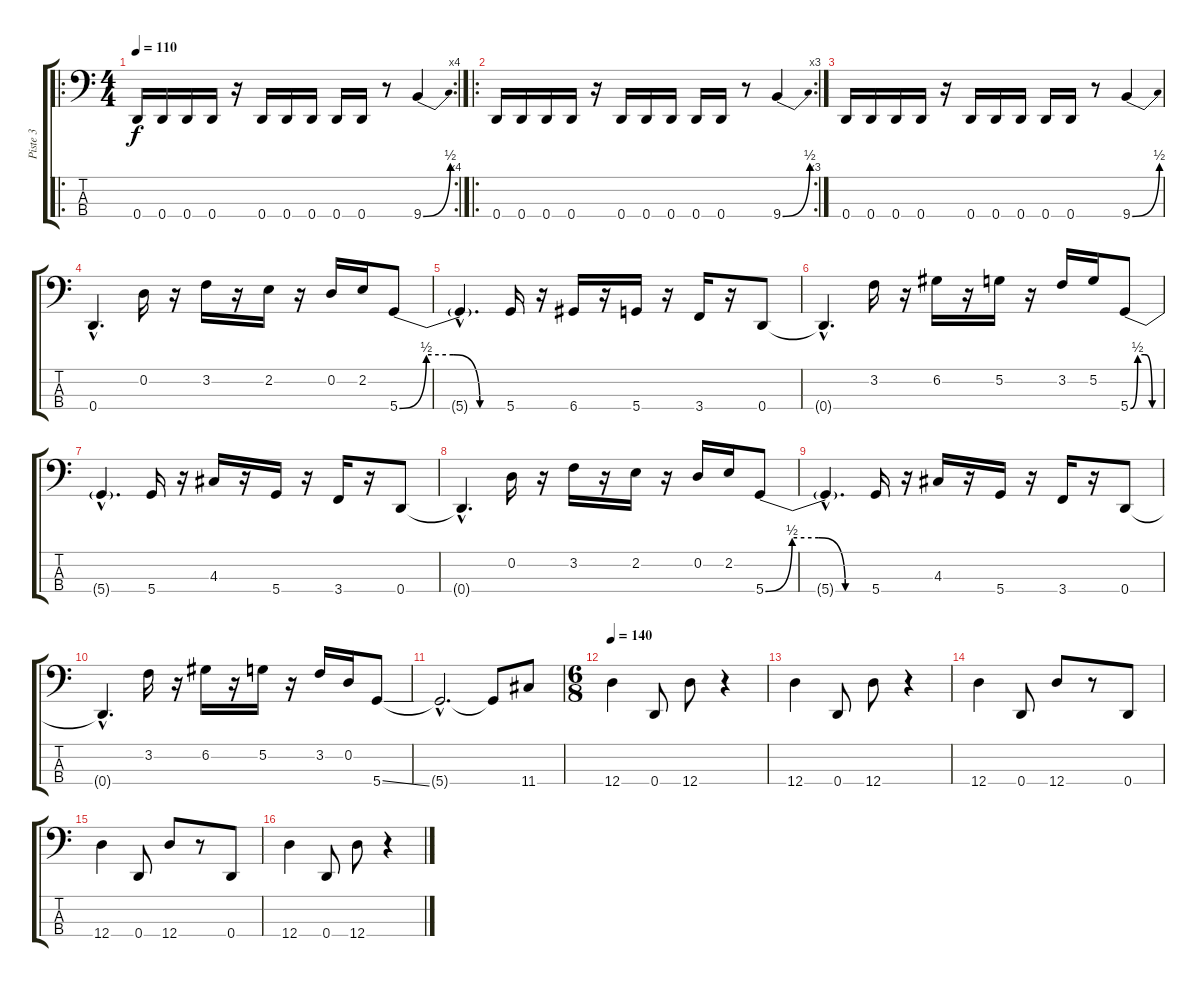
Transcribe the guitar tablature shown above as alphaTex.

\track ("Piste 3" "Piste 3") {instrument electricbassfinger}
\staff {score tabs}
\tuning (G2 D2 A1 D1) {hide}
\ro
\rc 4
\ts (4 4)
\tempo 110
\clef f4
\ks c
0.4.16{dy f} 0.4.16 0.4.16 0.4.16 r.16 0.4.16 0.4.16 0.4.16 0.4.16 0.4.16 r.8 9.4{be (bend 0 0 60 2)}.4 |
\ro
\rc 3
0.4.16 0.4.16 0.4.16 0.4.16 r.16 0.4.16 0.4.16 0.4.16 0.4.16 0.4.16 r.8 9.4{be (bend 0 0 60 2)}.4 |
0.4.16 0.4.16 0.4.16 0.4.16 r.16 0.4.16 0.4.16 0.4.16 0.4.16 0.4.16 r.8 9.4{be (bend 0 0 60 2)}.4 |
0.4{hac}.4{d} 0.2.16 r.16 3.2.16 r.16 2.2.16 r.16 0.2.16 2.2.16 5.4{be (custom 0 0 15 2 30 2 45 0 60 0)}.8 |
5.4{hac t}.4{d} 5.4.16 r.16 6.4.16 r.16 5.4.16 r.16 3.4.16 r.16 0.4.8 |
0.4{hac t}.4{d} 3.2.16 r.16 6.2.16 r.16 5.2.16 r.16 3.2.16 5.2.16 5.4{be (custom 0 0 15 2 30 2 45 0 60 0)}.8 |
5.4{hac t}.4{d} 5.4.16 r.16 4.3.16 r.16 5.4.16 r.16 3.4.16 r.16 0.4.8 |
0.4{hac t}.4{d} 0.2.16 r.16 3.2.16 r.16 2.2.16 r.16 0.2.16 2.2.16 5.4{be (custom 0 0 15 2 30 2 45 0 60 0)}.8 |
5.4{hac t}.4{d} 5.4.16 r.16 4.3.16 r.16 5.4.16 r.16 3.4.16 r.16 0.4.8 |
0.4{hac t}.4{d} 3.2.16 r.16 6.2.16 r.16 5.2.16 r.16 3.2.16 0.2.16 5.4{ss}.8 |
5.4{hac t}.2{d} 5.4{t}.8 11.4.8 |
\ts (6 8)
\tempo 140
12.4.4 0.4.8 12.4.8 r.4 |
12.4.4 0.4.8 12.4.8 r.4 |
12.4.4 0.4.8 12.4.8 r.8 0.4.8 |
12.4.4 0.4.8 12.4.8 r.8 0.4.8 |
12.4.4 0.4.8 12.4.8 r.4
